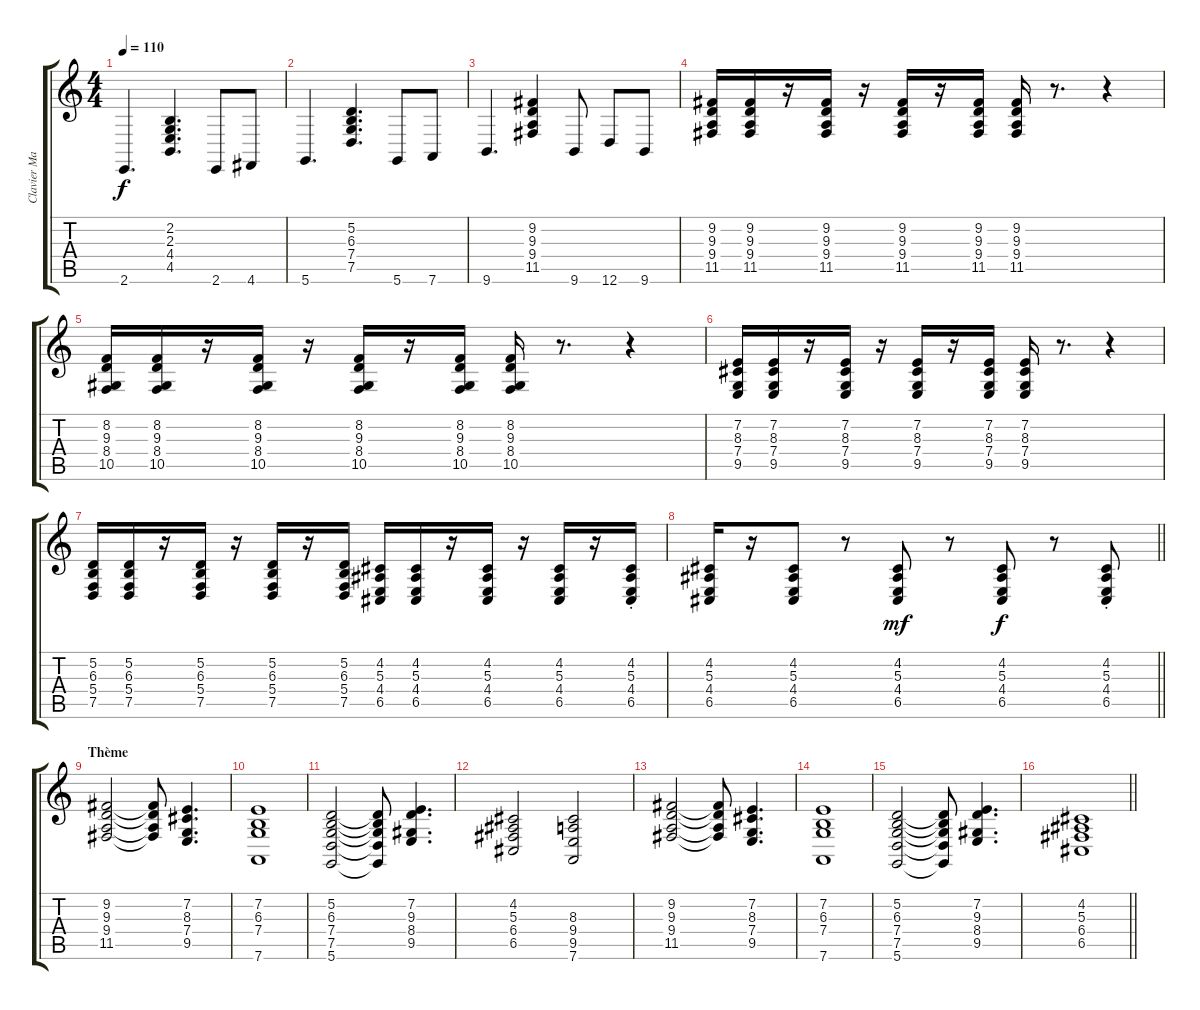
\track ("Clavier Main Droite" "Clavier Ma") {instrument acousticgrandpiano}
\staff {score tabs}
\tuning (D4 A3 F3 C3 G2 D2) {hide}
\ts (4 4)
\tempo 110
\clef g2
\ks c
2.6.4{d dy f} (2.2 2.3 4.4 4.5).4{d} 2.6.8 4.6.8 |
5.6.4{d} (5.2 6.3 7.4 7.5).4{d} 5.6.8 7.6.8 |
9.6.4{d} (9.2 9.3 9.4 11.5).4 9.6.8 12.6.8 9.6.8 |
(9.2 9.3 9.4 11.5).16 (9.2 9.3 9.4 11.5).16 r.16 (9.2 9.3 9.4 11.5).16 r.16 (9.2 9.3 9.4 11.5).16 r.16 (9.2 9.3 9.4 11.5).16 (9.2 9.3 9.4 11.5).16 r.8{d} r.4 |
(8.2 9.3 8.4 10.5).16 (8.2 9.3 8.4 10.5).16 r.16 (8.2 9.3 8.4 10.5).16 r.16 (8.2 9.3 8.4 10.5).16 r.16 (8.2 9.3 8.4 10.5).16 (8.2 9.3 8.4 10.5).16 r.8{d} r.4 |
(7.2 8.3 7.4 9.5).16 (7.2 8.3 7.4 9.5).16 r.16 (7.2 8.3 7.4 9.5).16 r.16 (7.2 8.3 7.4 9.5).16 r.16 (7.2 8.3 7.4 9.5).16 (7.2 8.3 7.4 9.5).16 r.8{d} r.4 |
(5.2 6.3 5.4 7.5).16 (5.2 6.3 5.4 7.5).16 r.16 (5.2 6.3 5.4 7.5).16 r.16 (5.2 6.3 5.4 7.5).16 r.16 (5.2 6.3 5.4 7.5).16 (4.2 5.3 4.4 6.5).16 (4.2 5.3 4.4 6.5).16 r.16 (4.2 5.3 4.4 6.5).16 r.16 (4.2 5.3 4.4 6.5).16 r.16 (4.2{st} 5.3{st} 4.4{st} 6.5{st}).16 |
\barLineRight lightlight
(4.2 5.3 4.4 6.5).16 r.16 (4.2 5.3 4.4 6.5).8 r.8 (4.2 5.3 4.4 6.5).8{dy mf} r.8 (4.2 5.3 4.4 6.5).8{dy f} r.8 (4.2{st} 5.3{st} 4.4{st} 6.5{st}).8 |
\section ("" "Thème")
(9.2 9.3 9.4 11.5).2 (9.2{t} 9.3{t} 9.4{t} 11.5{t}).8 (7.2 8.3 7.4 9.5).4{d} |
(7.2 6.3 7.4 7.6).1 |
(5.2 6.3 7.4 7.5 5.6).2 (5.2{t} 6.3{t} 7.4{t} 7.5{t} 5.6{t}).8 (7.2 9.3 8.4 9.5).4{d} |
(4.2 5.3 6.4 6.5).2 (8.3 9.4 9.5 7.6).2 |
(9.2 9.3 9.4 11.5).2 (9.2{t} 9.3{t} 9.4{t} 11.5{t}).8 (7.2 8.3 7.4 9.5).4{d} |
(7.2 6.3 7.4 7.6).1 |
(5.2 6.3 7.4 7.5 5.6).2 (5.2{t} 6.3{t} 7.4{t} 7.5{t} 5.6{t}).8 (7.2 9.3 8.4 9.5).4{d} |
\barLineRight lightlight
(4.2 5.3 6.4 6.5).1
